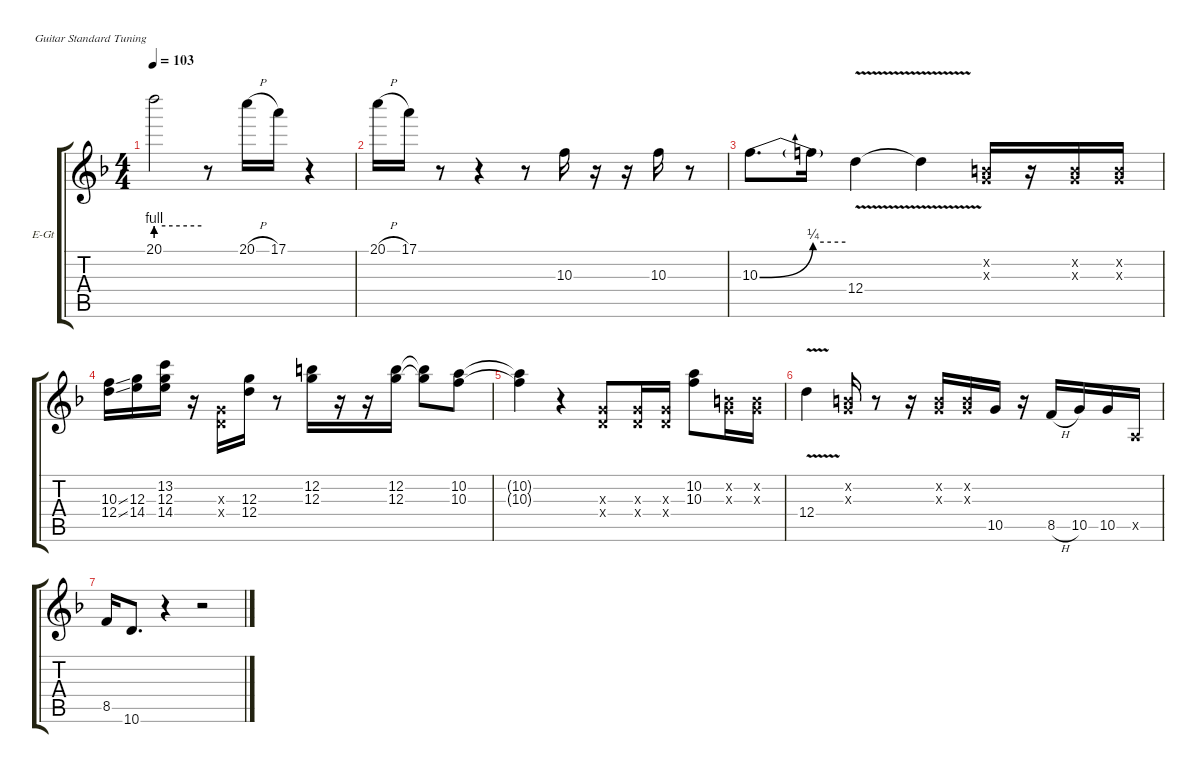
\hideDynamics
\bracketExtendMode groupsimilarinstruments
\firstSystemTrackNameOrientation horizontal
\otherSystemsTrackNameOrientation horizontal
\track ("E.Guitar 1" "E-Gt") {multiBarRest instrument distortionguitar}
\staff {score tabs}
\tuning (E4 B3 G3 D3 A2 E2)
\ts (4 4)
\tempo 103
\clef g2
\ks f
20.1{be (hold 0 4 60 4) t}.2{dy f} r.8 20.1{h}.16 17.1.16 r.4 |
20.1{h}.16 17.1.16 r.8 r.4 r.8 10.3.16 r.16 r.16 10.3.16 r.8 |
10.3{be (bend 0 0 60 1)}.8{d} 10.3{be (hold 0 1 60 1) t}.16 12.4{v}.4 12.4{v t}.4 (0.2{x} 0.3{x}).16 r.16 (0.2{x} 0.3{x}).16 (0.2{x} 0.3{x}).16 |
(10.3{ss} 12.4{ss}).16 (12.3 14.4).16 (13.2 12.3 14.4).16 r.16 (0.3{x} 0.4{x}).16 (12.3 12.4).16 r.8 (12.2 12.3).16 r.16 r.16 (12.2 12.3).16 (12.2{t} 12.3{t}).8 (10.2 10.3).8 |
(10.2{t} 10.3{t}).4 r.4 (0.3{x} 0.4{x}).8 (0.3{x} 0.4{x}).16 (0.3{x} 0.4{x}).16 (10.2 10.3).8 (0.2{x} 0.3{x}).16 (0.2{x} 0.3{x}).16 |
12.4{v}.4 (0.2{x} 0.3{x}).16 r.8 r.16 (0.2{x} 0.3{x}).16 (0.2{x} 0.3{x}).16 10.5.16 r.16 8.5{h}.16 10.5.16 10.5.16 0.5{x}.16 |
8.5.16 10.6.8{d} r.4 r.2
